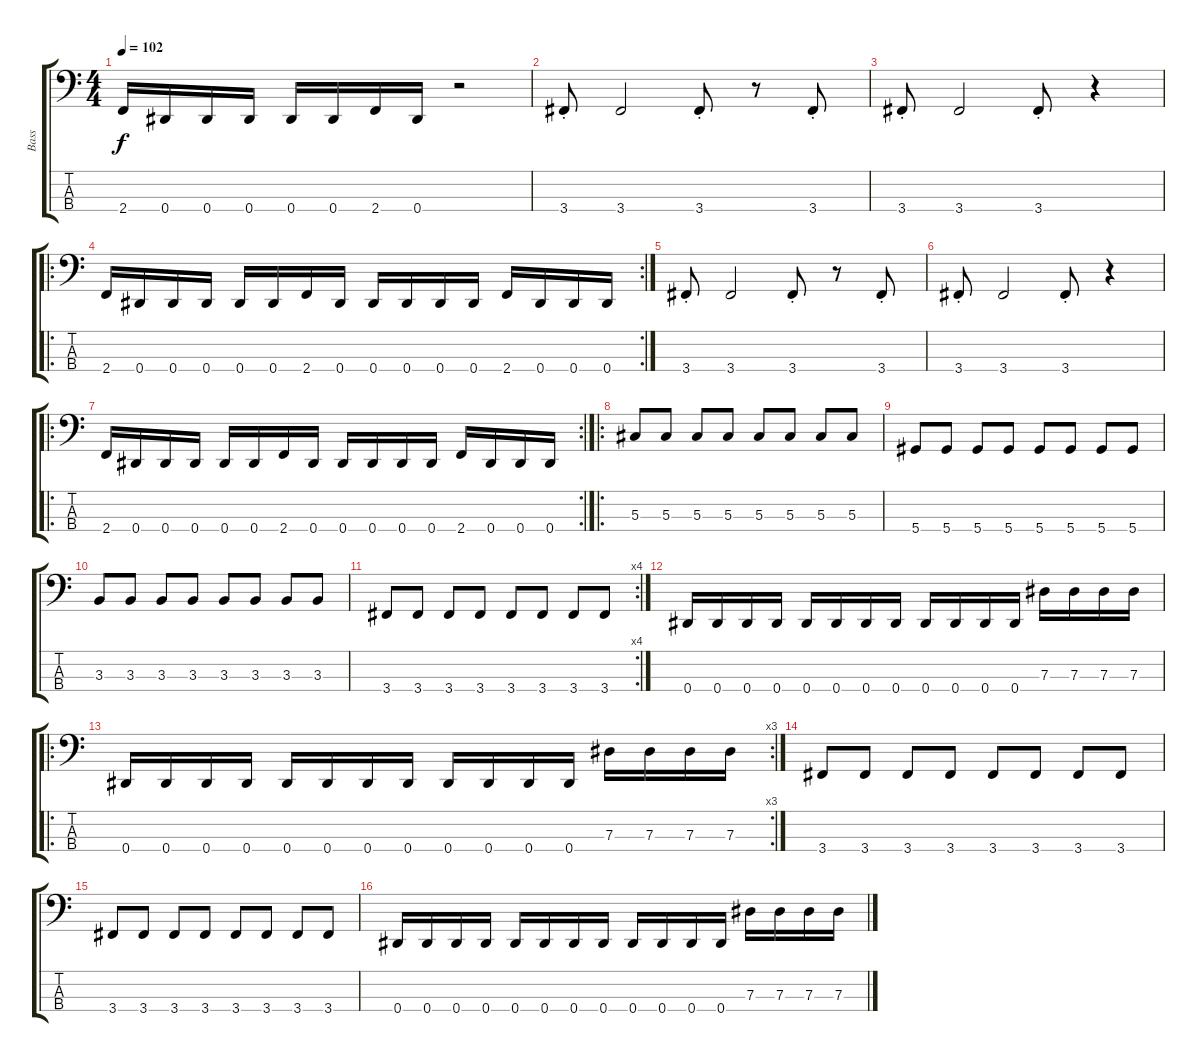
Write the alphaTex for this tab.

\track ("Bass" "Bass") {instrument electricbassfinger}
\staff {score tabs}
\tuning (Gb2 Db2 Ab1 Eb1) {hide}
\ts (4 4)
\tempo 102
\clef f4
\ks c
2.4.16{dy f} 0.4.16 0.4.16 0.4.16 0.4.16 0.4.16 2.4.16 0.4.16 r.2 |
3.4{st}.8 3.4.2 3.4{st}.8 r.8 3.4{st}.8 |
3.4{st}.8 3.4.2 3.4{st}.8 r.4 |
\ro
\rc 2
2.4.16 0.4.16 0.4.16 0.4.16 0.4.16 0.4.16 2.4.16 0.4.16 0.4.16 0.4.16 0.4.16 0.4.16 2.4.16 0.4.16 0.4.16 0.4.16 |
3.4{st}.8 3.4.2 3.4{st}.8 r.8 3.4{st}.8 |
3.4{st}.8 3.4.2 3.4{st}.8 r.4 |
\ro
\rc 2
2.4.16 0.4.16 0.4.16 0.4.16 0.4.16 0.4.16 2.4.16 0.4.16 0.4.16 0.4.16 0.4.16 0.4.16 2.4.16 0.4.16 0.4.16 0.4.16 |
\ro
5.3.8 5.3.8 5.3.8 5.3.8 5.3.8 5.3.8 5.3.8 5.3.8 |
5.4.8 5.4.8 5.4.8 5.4.8 5.4.8 5.4.8 5.4.8 5.4.8 |
3.3.8 3.3.8 3.3.8 3.3.8 3.3.8 3.3.8 3.3.8 3.3.8 |
\rc 4
3.4.8 3.4.8 3.4.8 3.4.8 3.4.8 3.4.8 3.4.8 3.4.8 |
0.4.16 0.4.16 0.4.16 0.4.16 0.4.16 0.4.16 0.4.16 0.4.16 0.4.16 0.4.16 0.4.16 0.4.16 7.3.16 7.3.16 7.3.16 7.3.16 |
\ro
\rc 3
0.4.16 0.4.16 0.4.16 0.4.16 0.4.16 0.4.16 0.4.16 0.4.16 0.4.16 0.4.16 0.4.16 0.4.16 7.3.16 7.3.16 7.3.16 7.3.16 |
3.4.8 3.4.8 3.4.8 3.4.8 3.4.8 3.4.8 3.4.8 3.4.8 |
3.4.8 3.4.8 3.4.8 3.4.8 3.4.8 3.4.8 3.4.8 3.4.8 |
0.4.16 0.4.16 0.4.16 0.4.16 0.4.16 0.4.16 0.4.16 0.4.16 0.4.16 0.4.16 0.4.16 0.4.16 7.3.16 7.3.16 7.3.16 7.3.16
